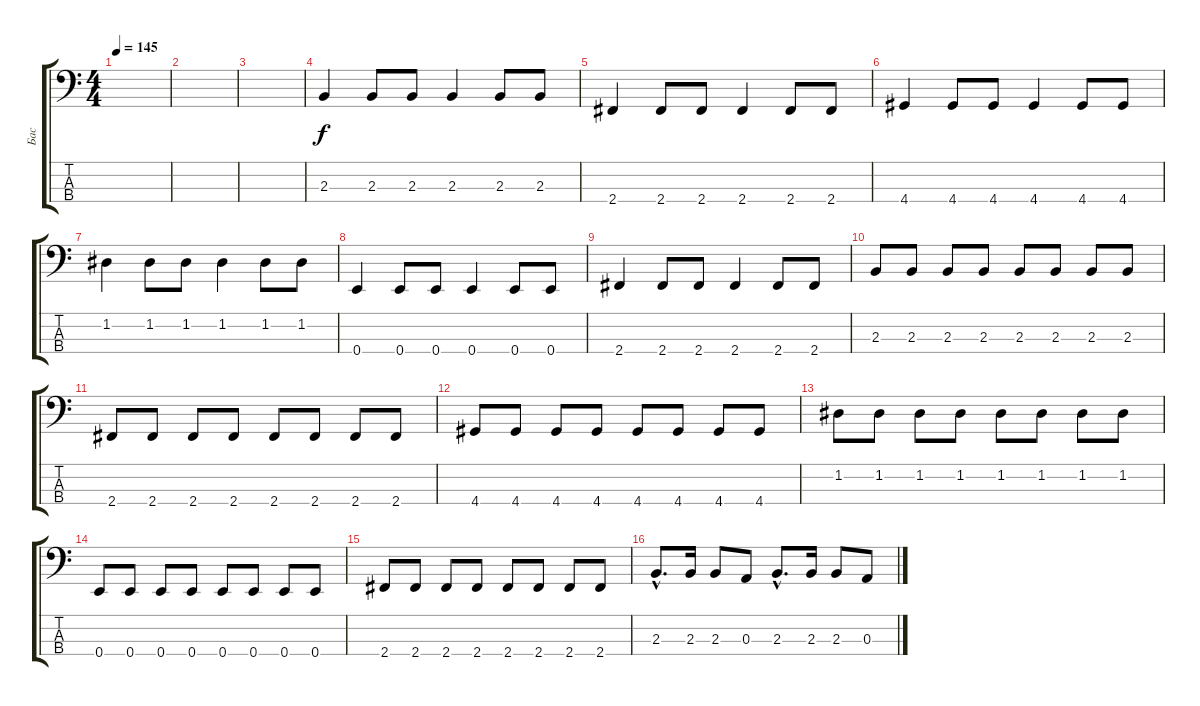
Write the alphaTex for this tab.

\track ("Бас" "Бас") {instrument electricbassfinger}
\staff {score tabs}
\tuning (G2 D2 A1 E1) {hide}
\ts (4 4)
\tempo 145
\clef f4
\ks c
|
|
|
2.3.4 2.3.8 2.3.8 2.3.4 2.3.8 2.3.8 |
2.4.4 2.4.8 2.4.8 2.4.4 2.4.8 2.4.8 |
4.4.4 4.4.8 4.4.8 4.4.4 4.4.8 4.4.8 |
1.2.4 1.2.8 1.2.8 1.2.4 1.2.8 1.2.8 |
0.4.4 0.4.8 0.4.8 0.4.4 0.4.8 0.4.8 |
2.4.4 2.4.8 2.4.8 2.4.4 2.4.8 2.4.8 |
2.3.8 2.3.8 2.3.8 2.3.8 2.3.8 2.3.8 2.3.8 2.3.8 |
2.4.8 2.4.8 2.4.8 2.4.8 2.4.8 2.4.8 2.4.8 2.4.8 |
4.4.8 4.4.8 4.4.8 4.4.8 4.4.8 4.4.8 4.4.8 4.4.8 |
1.2.8 1.2.8 1.2.8 1.2.8 1.2.8 1.2.8 1.2.8 1.2.8 |
0.4.8 0.4.8 0.4.8 0.4.8 0.4.8 0.4.8 0.4.8 0.4.8 |
2.4.8 2.4.8 2.4.8 2.4.8 2.4.8 2.4.8 2.4.8 2.4.8 |
2.3{hac}.8{d} 2.3.16 2.3.8 0.3.8 2.3{hac}.8{d} 2.3.16 2.3.8 0.3.8
